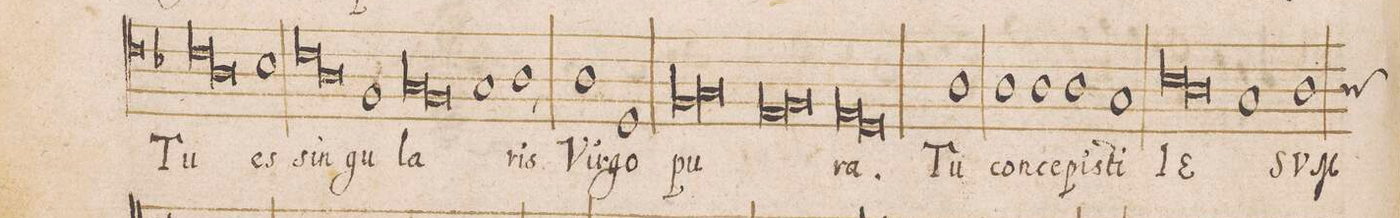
**kern	**text
*I"TENOR	*
*clefC4	*
*k[b-]	*
*met(C|)	*
*M2/1	*
1c	Tu
=30-	=30-
1A	.
*Xlig	*
1B-	es
=31-	=31-
*lig	*
1c	sin-
1A	.
*Xlig	*
=32-	=32-
1F	-gu-
*lig	*
1G	-la-
=33-	=33-
1F	.
*Xlig	*
1G	.
=34-	=34-
1A,<	-ris
1A	Vir-
=35-	=35-
1D	-go
*lig	*
1F	pu-
=36-	=36-
1G	.
*Xlig	*
*lig	*
1E	.
=37-	=37-
1F	.
*Xlig	*
*lig	*
1E	-ra.
=38-	=38-
1D	.
*Xlig	*
1A	Tu
=39-	=39-
1A	con-
1A	-ce-
=40-	=40-
1A	-pis-
1G	-ti
=41-	=41-
*lig	*
1B-	IE-
1A	.
*Xlig	*
=42-	=42-
1G	.
*custos:a	*
1A	-SVM
=43-	=43-
*-	*-
